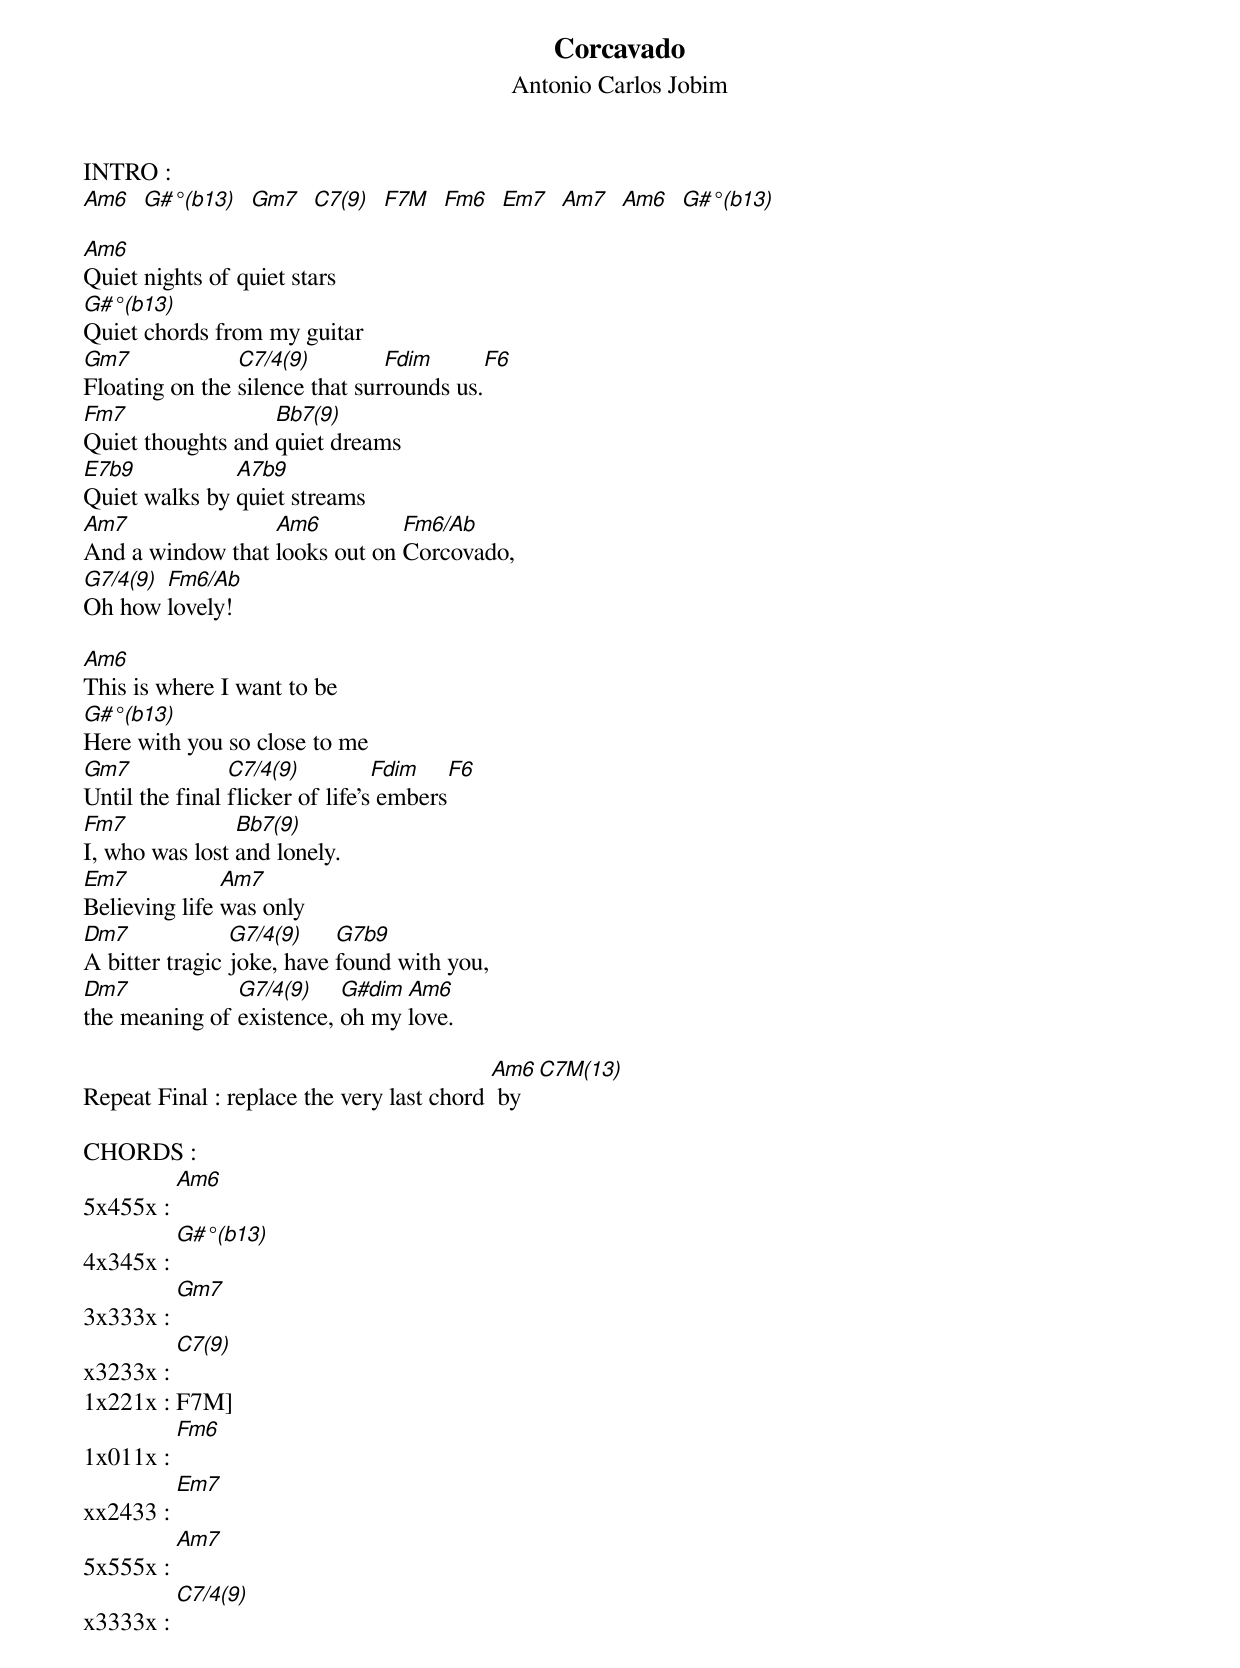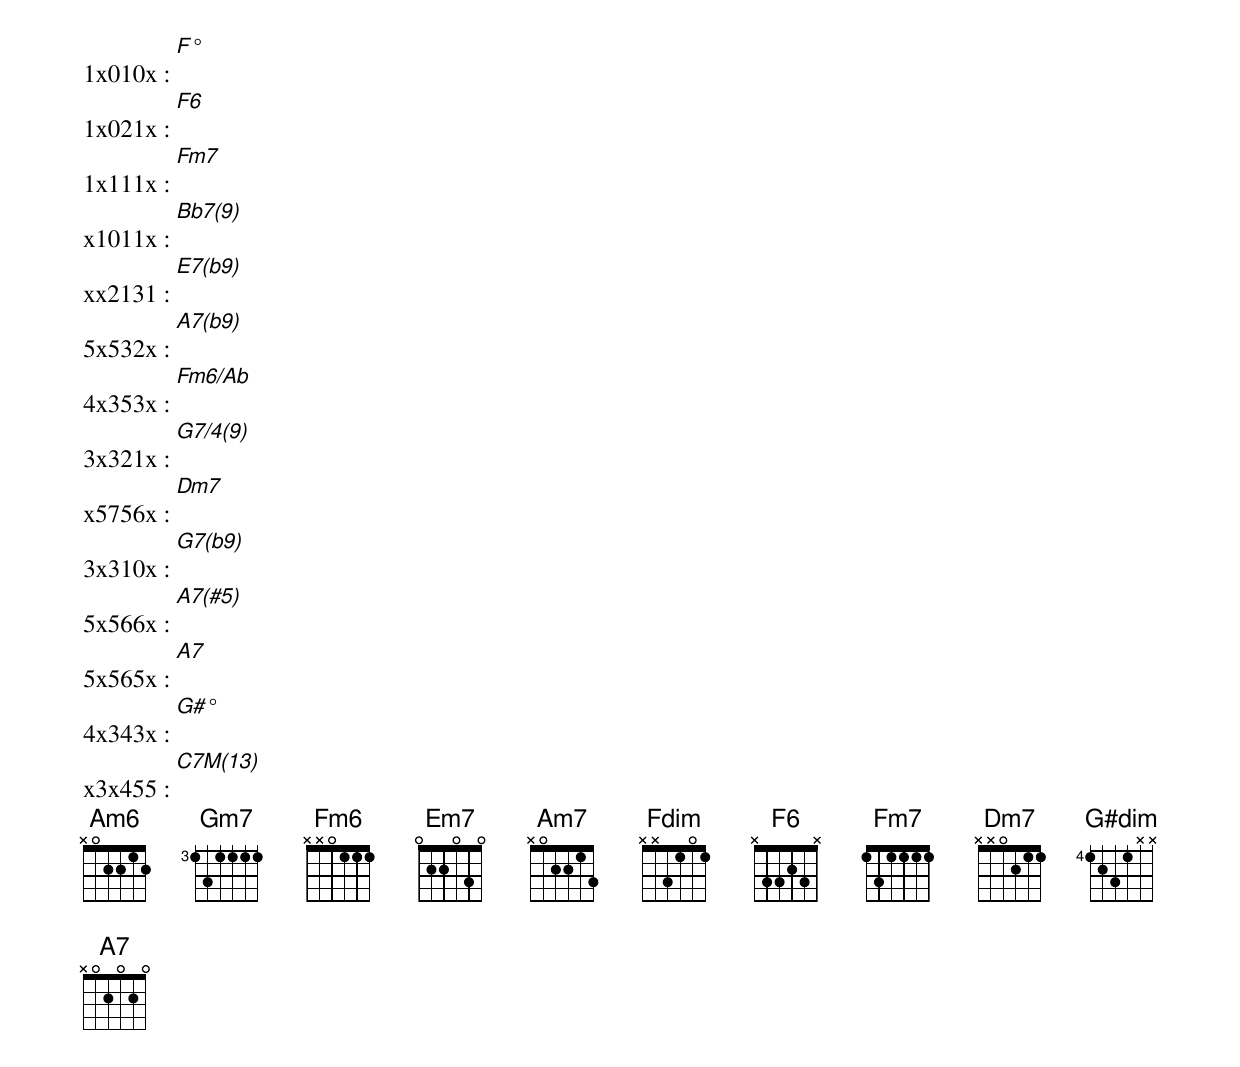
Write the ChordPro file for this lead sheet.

{title:Corcavado}
{subtitle:Antonio Carlos Jobim}

INTRO :
[Am6]  [G#°(b13)]  [Gm7]  [C7(9)]  [F7M]  [Fm6]  [Em7]  [Am7]  [Am6]  [G#°(b13)]

[Am6]Quiet nights of quiet stars
[G#°(b13)]Quiet chords from my guitar
[Gm7]Floating on the [C7/4(9)]silence that sur[Fdim]rounds us.[F6]
[Fm7]Quiet thoughts and [Bb7(9)]quiet dreams
[E7b9]Quiet walks by [A7b9]quiet streams
[Am7]And a window that [Am6]looks out on [Fm6/Ab]Corcovado,
[G7/4(9)]Oh how [Fm6/Ab]lovely!

[Am6]This is where I want to be
[G#°(b13)]Here with you so close to me
[Gm7]Until the final [C7/4(9)]flicker of life's[Fdim] embers[F6]
[Fm7]I, who was lost [Bb7(9)]and lonely.
[Em7]Believing life [Am7]was only
[Dm7]A bitter tragic [G7/4(9)]joke, have [G7b9]found with you,
[Dm7]the meaning of [G7/4(9)]existence, [G#dim]oh my [Am6]love.

Repeat Final : replace the very last chord [Am6] by [C7M(13)]

CHORDS :
5x455x : [Am6]
4x345x : [G#°(b13)]
3x333x : [Gm7]
x3233x : [C7(9)]
1x221x : F7M]
1x011x : [Fm6]
xx2433 : [Em7]
5x555x : [Am7]
x3333x : [C7/4(9)]
1x010x : [F°]
1x021x : [F6]
1x111x : [Fm7]
x1011x : [Bb7(9)]
xx2131 : [E7(b9)]
5x532x : [A7(b9)]
4x353x : [Fm6/Ab]
3x321x : [G7/4(9)]
x5756x : [Dm7]
3x310x : [G7(b9)]
5x566x : [A7(#5)]
5x565x : [A7]
4x343x : [G#°]
x3x455 : [C7M(13)]
